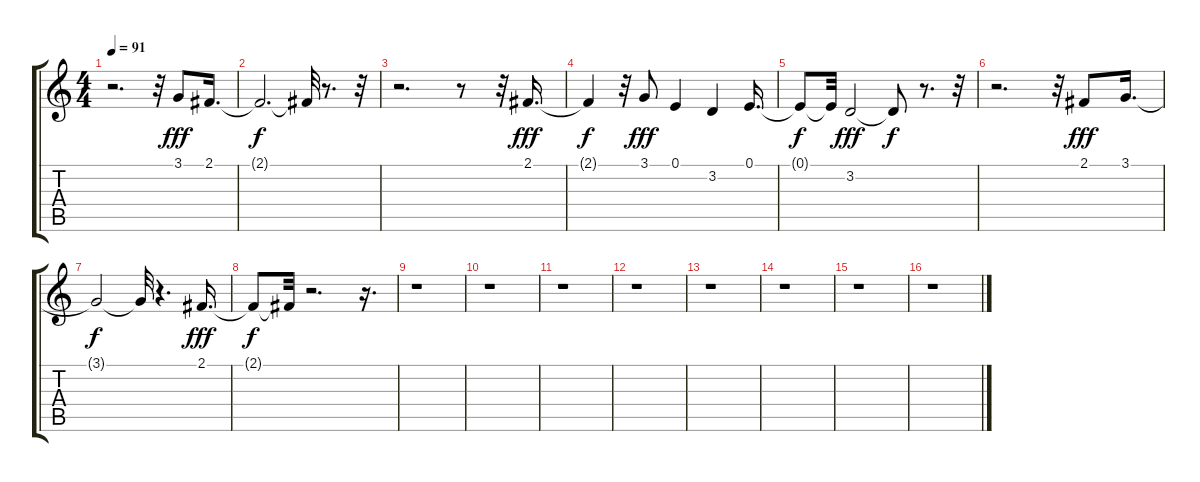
\track "" {instrument flute}
\staff {score tabs}
\tuning (E4 B3 G3 D3 A2 E2) {hide}
\ts (4 4)
\tempo 91
\clef g2
\ks c
r.2{d dy fff} r.32 3.1.8 2.1.16{d} |
2.1{t}.2{d dy f} 2.1{t}.32 r.8{d} r.32 |
r.2{d} r.8 r.32 2.1.16{d dy fff} |
2.1{t}.4{dy f} r.32 3.1.8{dy fff} 0.1.4 3.2.4 0.1.16{d} |
0.1{t}.8{dy f} 0.1{t}.32 3.2.2{dy fff} 3.2{t}.8{dy f} r.8{d} r.32 |
r.2{d} r.32 2.1.8{dy fff} 3.1.16{d} |
3.1{t}.2{dy f} 3.1{t}.32 r.4{d} 2.1.16{d dy fff} |
2.1{t}.8{dy f} 2.1{t}.32 r.2{d} r.16{d} |
r.1 |
r.1 |
r.1 |
r.1 |
r.1 |
r.1 |
r.1 |
r.1
